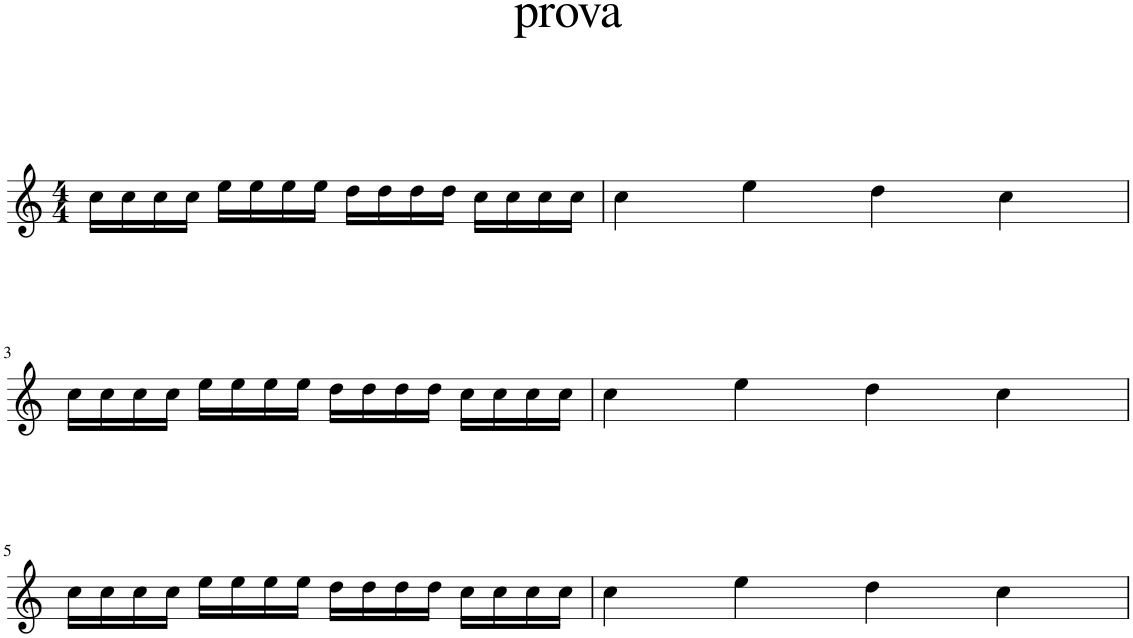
**kern
*part1
*staff1
*I"Piano
*I'Pno.
*clefG2
*k[]
*M4/4
=1
16cc\LL
16cc\
16cc\
16cc\JJ
16ee\LL
16ee\
16ee\
16ee\JJ
16dd\LL
16dd\
16dd\
16dd\JJ
16cc\LL
16cc\
16cc\
16cc\JJ
=2
*^
4cc\	16ccLL
.	16cc
.	16cc
.	16ccJJ
4ee\	16eeLL
.	16ee
.	16ee
.	16eeJJ
4dd\	16ddLL
.	16dd
.	16dd
.	16ddJJ
4cc\	16ccLL
.	16cc
.	16cc
.	16ccJJ
*v	*v
!!LO:LB:g=z
=3
16cc\LL
16cc\
16cc\
16cc\JJ
16ee\LL
16ee\
16ee\
16ee\JJ
16dd\LL
16dd\
16dd\
16dd\JJ
16cc\LL
16cc\
16cc\
16cc\JJ
=4
*^
4cc\	16ccLL
.	16cc
.	16cc
.	16ccJJ
4ee\	16eeLL
.	16ee
.	16ee
.	16eeJJ
4dd\	16ddLL
.	16dd
.	16dd
.	16ddJJ
4cc\	16ccLL
.	16cc
.	16cc
.	16ccJJ
*v	*v
!!LO:LB:g=z
=5
16cc\LL
16cc\
16cc\
16cc\JJ
16ee\LL
16ee\
16ee\
16ee\JJ
16dd\LL
16dd\
16dd\
16dd\JJ
16cc\LL
16cc\
16cc\
16cc\JJ
=6
*^
4cc\	16ccLL
.	16cc
.	16cc
.	16ccJJ
4ee\	16eeLL
.	16ee
.	16ee
.	16eeJJ
4dd\	16ddLL
.	16dd
.	16dd
.	16ddJJ
4cc\	16ccLL
.	16cc
.	16cc
.	16ccJJ
*v	*v
=
*-
